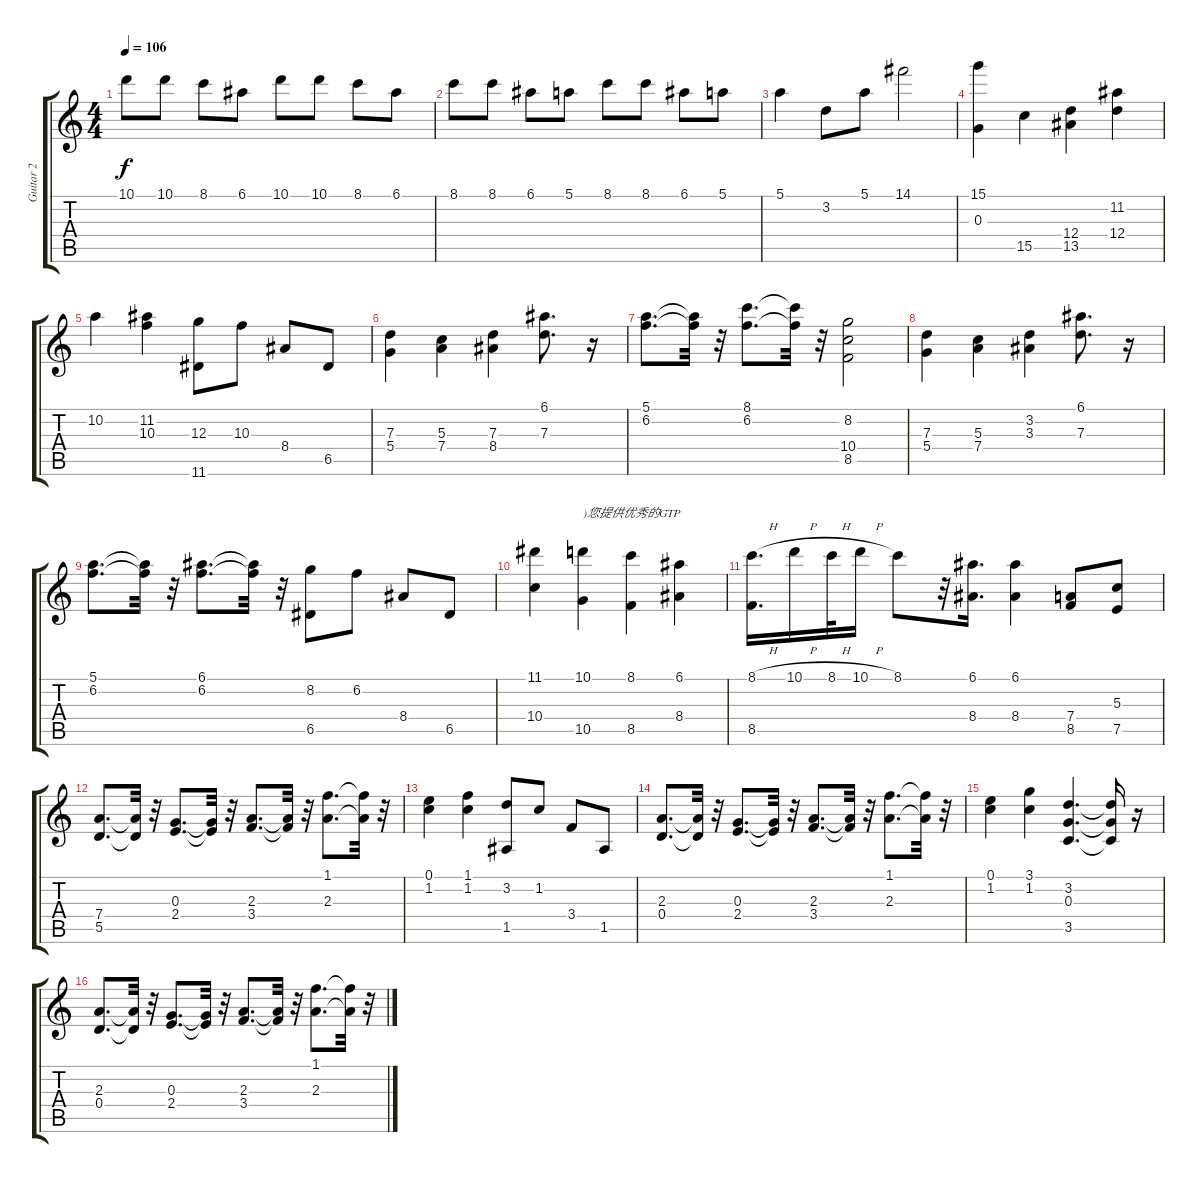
\track ("Guitar 2" "Guitar 2") {instrument acousticguitarnylon}
\staff {score tabs}
\tuning (E4 B3 G3 D3 A2 E2) {hide}
\ts (4 4)
\tempo 106
\clef g2
\ks c
10.1.8{dy f} 10.1.8 8.1.8 6.1.8 10.1.8 10.1.8 8.1.8 6.1.8 |
8.1.8 8.1.8 6.1.8 5.1.8 8.1.8 8.1.8 6.1.8 5.1.8 |
5.1.4 3.2.8 5.1.8 14.1.2 |
(15.1 0.3).4 15.5.4 (12.4 13.5).4 (11.2 12.4).4 |
10.2.4 (11.2 10.3).4 (12.3 11.6).8 10.3.8 8.4.8 6.5.8 |
(7.3 5.4).4 (5.3 7.4).4 (7.3 8.4).4 (6.1 7.3).8{d} r.16 |
(5.1 6.2).8{d} (5.1{t} 6.2{t}).32 r.32 (8.1 6.2).8{d} (8.1{t} 6.2{t}).32 r.32 (8.2 10.4 8.5).2 |
(7.3 5.4).4 (5.3 7.4).4 (3.2 3.3).4 (6.1 7.3).8{d} r.16 |
(5.1 6.2).8{d} (5.1{t} 6.2{t}).32 r.32 (6.1 6.2).8{d} (6.1{t} 6.2{t}).32 r.32 (8.2 6.5).8 6.2.8 8.4.8 6.5.8 |
(11.1 10.4).4 (10.1 10.5).4{txt ")您提供优秀的GTP"} (8.1 8.5).4 (6.1 8.4).4 |
(8.1{h} 8.5).16{d} 10.1{h}.16 8.1{h}.32 10.1{h}.16 8.1.8 r.32 (6.1 8.4).16{d} (6.1 8.4).4 (7.4 8.5).8 (5.3 7.5).8 |
(7.4 5.5).8{d} (7.4{t} 5.5{t}).32 r.32 (0.3 2.4).8{d} (0.3{t} 2.4{t}).32 r.32 (2.3 3.4).8{d} (2.3{t} 3.4{t}).32 r.32 (1.1 2.3).8{d} (1.1{t} 2.3{t}).32 r.32 |
(0.1 1.2).4 (1.1 1.2).4 (3.2 1.5).8 1.2.8 3.4.8 1.5.8 |
(2.3 0.4).8{d} (2.3{t} 0.4{t}).32 r.32 (0.3 2.4).8{d} (0.3{t} 2.4{t}).32 r.32 (2.3 3.4).8{d} (2.3{t} 3.4{t}).32 r.32 (1.1 2.3).8{d} (1.1{t} 2.3{t}).32 r.32 |
(0.1 1.2).4 (3.1 1.2).4 (3.2 0.3 3.5).4{d} (3.2{t} 0.3{t} 3.5{t}).16 r.16 |
(2.3 0.4).8{d} (2.3{t} 0.4{t}).32 r.32 (0.3 2.4).8{d} (0.3{t} 2.4{t}).32 r.32 (2.3 3.4).8{d} (2.3{t} 3.4{t}).32 r.32 (1.1 2.3).8{d} (1.1{t} 2.3{t}).32 r.32
